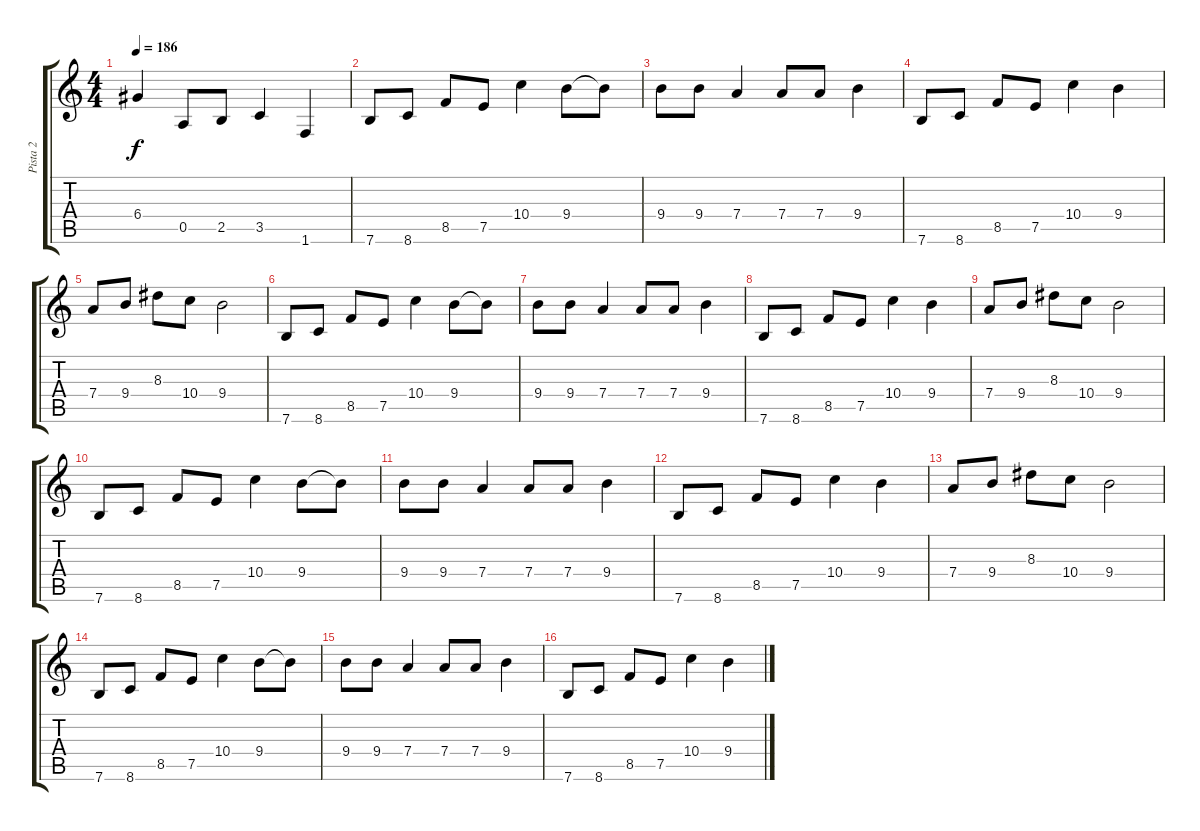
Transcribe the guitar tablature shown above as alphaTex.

\track ("Pista 2" "Pista 2") {instrument overdrivenguitar}
\staff {score tabs}
\tuning (E4 B3 G3 D3 A2 E2) {hide}
\ts (4 4)
\tempo 186
\clef g2
\ks c
6.4.4{dy f} 0.5.8 2.5.8 3.5.4 1.6.4 |
7.6.8 8.6.8 8.5.8 7.5.8 10.4.4 9.4.8 9.4{t}.8 |
9.4.8 9.4.8 7.4.4 7.4.8 7.4.8 9.4.4 |
7.6.8 8.6.8 8.5.8 7.5.8 10.4.4 9.4.4 |
7.4.8 9.4.8 8.3.8 10.4.8 9.4.2 |
7.6.8 8.6.8 8.5.8 7.5.8 10.4.4 9.4.8 9.4{t}.8 |
9.4.8 9.4.8 7.4.4 7.4.8 7.4.8 9.4.4 |
7.6.8 8.6.8 8.5.8 7.5.8 10.4.4 9.4.4 |
7.4.8 9.4.8 8.3.8 10.4.8 9.4.2 |
7.6.8 8.6.8 8.5.8 7.5.8 10.4.4 9.4.8 9.4{t}.8 |
9.4.8 9.4.8 7.4.4 7.4.8 7.4.8 9.4.4 |
7.6.8 8.6.8 8.5.8 7.5.8 10.4.4 9.4.4 |
7.4.8 9.4.8 8.3.8 10.4.8 9.4.2 |
7.6.8 8.6.8 8.5.8 7.5.8 10.4.4 9.4.8 9.4{t}.8 |
9.4.8 9.4.8 7.4.4 7.4.8 7.4.8 9.4.4 |
7.6.8 8.6.8 8.5.8 7.5.8 10.4.4 9.4.4
